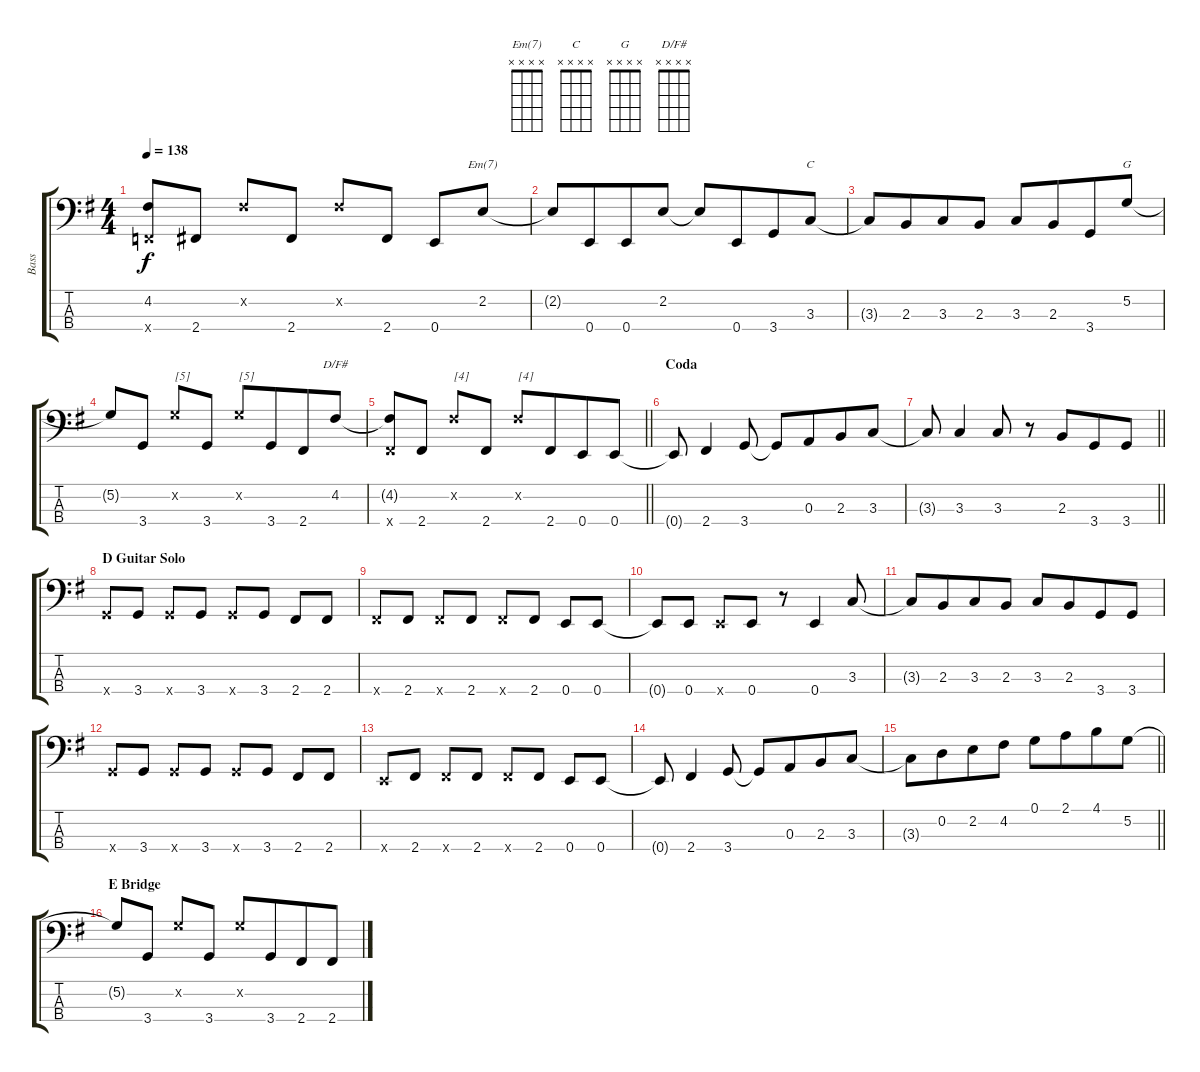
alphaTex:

\track ("Bass" "Bass") {instrument electricbassfinger}
\staff {score tabs}
\tuning (G2 D2 A1 E1) {hide}
\chord ("Em(7)" x x x x)
\chord ("C" x x x x)
\chord ("G" x x x x)
\chord ("D/F#" x x x x)
\ts (4 4)
\tempo 138
\clef f4
\ks g
(4.2{t} 1.4{x}).8{dy f} 2.4.8{beam split} 4.2{x}.8 2.4.8 4.2{x}.8 2.4.8{beam split} 0.4.8 2.2.8{ch "Em(7)"} |
2.2{t}.8 0.4.8{beam merge} 0.4.8 2.2.8 2.2{t}.8 0.4.8{beam merge} 3.4.8 3.3.8{ch "C"} |
3.3{t}.8 2.3.8{beam merge} 3.3.8 2.3.8 3.3.8 2.3.8{beam merge} 3.4.8 5.2.8{ch "G"} |
5.2{t}.8{beam Up} 3.4.8{beam Up} 5.2{x}.8{txt "[5]" beam Up} 3.4.8{beam Up} 5.2{x}.8{txt "[5]"} 3.4.8{beam merge} 2.4.8 4.2.8{ch "D/F#"} |
\barLineRight lightlight
(4.2{t} 2.4{x}).8 2.4.8{beam split} 4.2{x}.8{txt "[4]"} 2.4.8{beam split} 4.2{x}.8{txt "[4]"} 2.4.8{beam merge} 0.4.8 0.4.8 |
\section ("" "Coda")
0.4{t}.8 2.4.4 3.4.8 3.4{t}.8 0.3.8{beam merge} 2.3.8 3.3.8 |
\barLineRight lightlight
3.3{t}.8 3.3.4 3.3.8 r.8 2.3.8{beam merge} 3.4.8 3.4.8 |
\section ("" "D Guitar Solo")
3.4{x}.8 3.4.8 3.4{x}.8 3.4.8 3.4{x}.8 3.4.8{beam split} 2.4.8 2.4.8 |
2.4{x}.8 2.4.8{beam split} 2.4{x}.8 2.4.8 2.4{x}.8 2.4.8{beam split} 0.4.8 0.4.8 |
0.4{t}.8 0.4.8 0.4{x}.8 0.4.8 r.8 0.4.4 3.3.8 |
3.3{t}.8 2.3.8{beam merge} 3.3.8 2.3.8 3.3.8 2.3.8{beam merge} 3.4.8 3.4.8 |
3.4{x}.8 3.4.8{beam split} 3.4{x}.8 3.4.8 3.4{x}.8 3.4.8{beam split} 2.4.8 2.4.8 |
0.4{x}.8 2.4.8 2.4{x}.8 2.4.8 2.4{x}.8 2.4.8{beam split} 0.4.8 0.4.8 |
0.4{t}.8 2.4.4 3.4.8 3.4{t}.8 0.3.8{beam merge} 2.3.8 3.3.8 |
\barLineRight lightlight
3.3{t}.8 0.2.8{beam merge} 2.2.8 4.2.8 0.1.8 2.1.8{beam merge} 4.1.8 5.2.8 |
\section ("" "E Bridge")
5.2{t}.8 3.4.8 5.2{x}.8 3.4.8 5.2{x}.8 3.4.8{beam merge} 2.4.8 2.4.8
